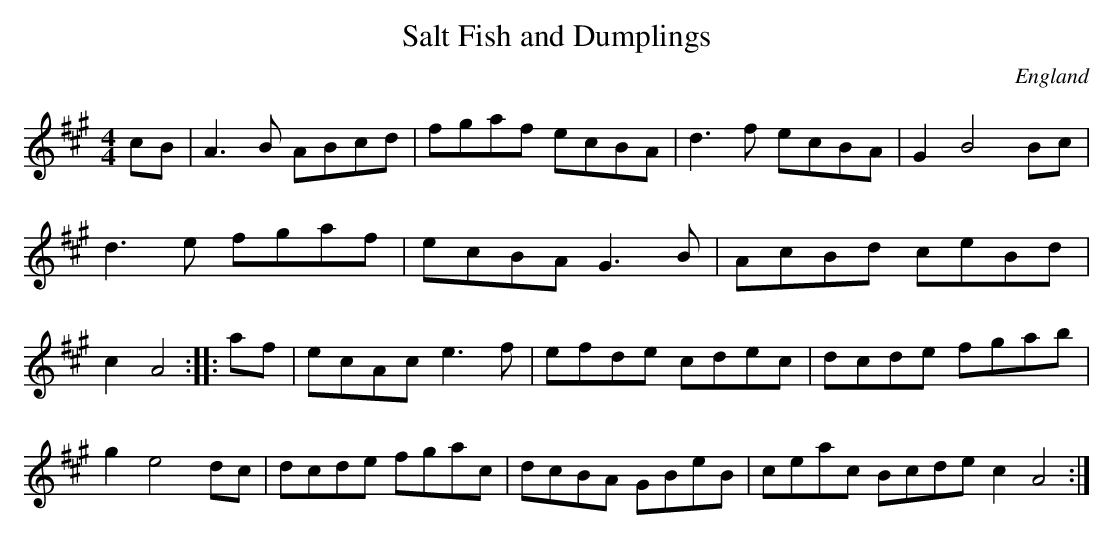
X:1
T:Salt Fish and Dumplings
M:4/4
O:England
K:A
cB|\
A3B ABcd| fgaf ecBA| d3f ecBA| G2B4 Bc|\
d3e fgaf| ecBA G3B| AcBd ceBd| c2A4::\
af|\
ecAc e3f| efde cdec| dcde fgab| g2e4 dc|\
dcde fgac| dcBA GBeB| ceac Bcde c2A4:|
